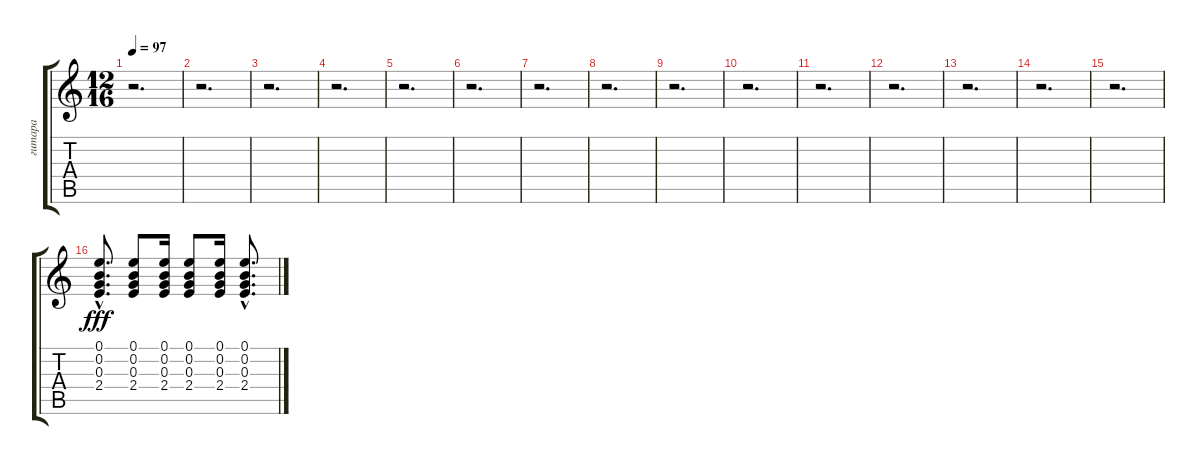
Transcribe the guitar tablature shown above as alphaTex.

\track ("гитара" "гитара") {instrument acousticguitarsteel}
\staff {score tabs}
\tuning (E4 B3 G3 D3 A2 E2) {hide}
\ts (12 16)
\tempo 97
\clef g2
\ks c
r.2{d dy fff} |
r.2{d} |
r.2{d} |
r.2{d} |
r.2{d} |
r.2{d} |
r.2{d} |
r.2{d} |
r.2{d} |
r.2{d} |
r.2{d} |
r.2{d} |
r.2{d} |
r.2{d} |
r.2{d} |
(0.1{hac} 0.2{hac} 0.3{hac} 2.4{hac}).8{d} (0.1 0.2 0.3 2.4).8 (0.1 0.2 0.3 2.4).16 (0.1 0.2 0.3 2.4).8 (0.1 0.2 0.3 2.4).16 (0.1{hac} 0.2{hac} 0.3{hac} 2.4{hac}).8{d}
